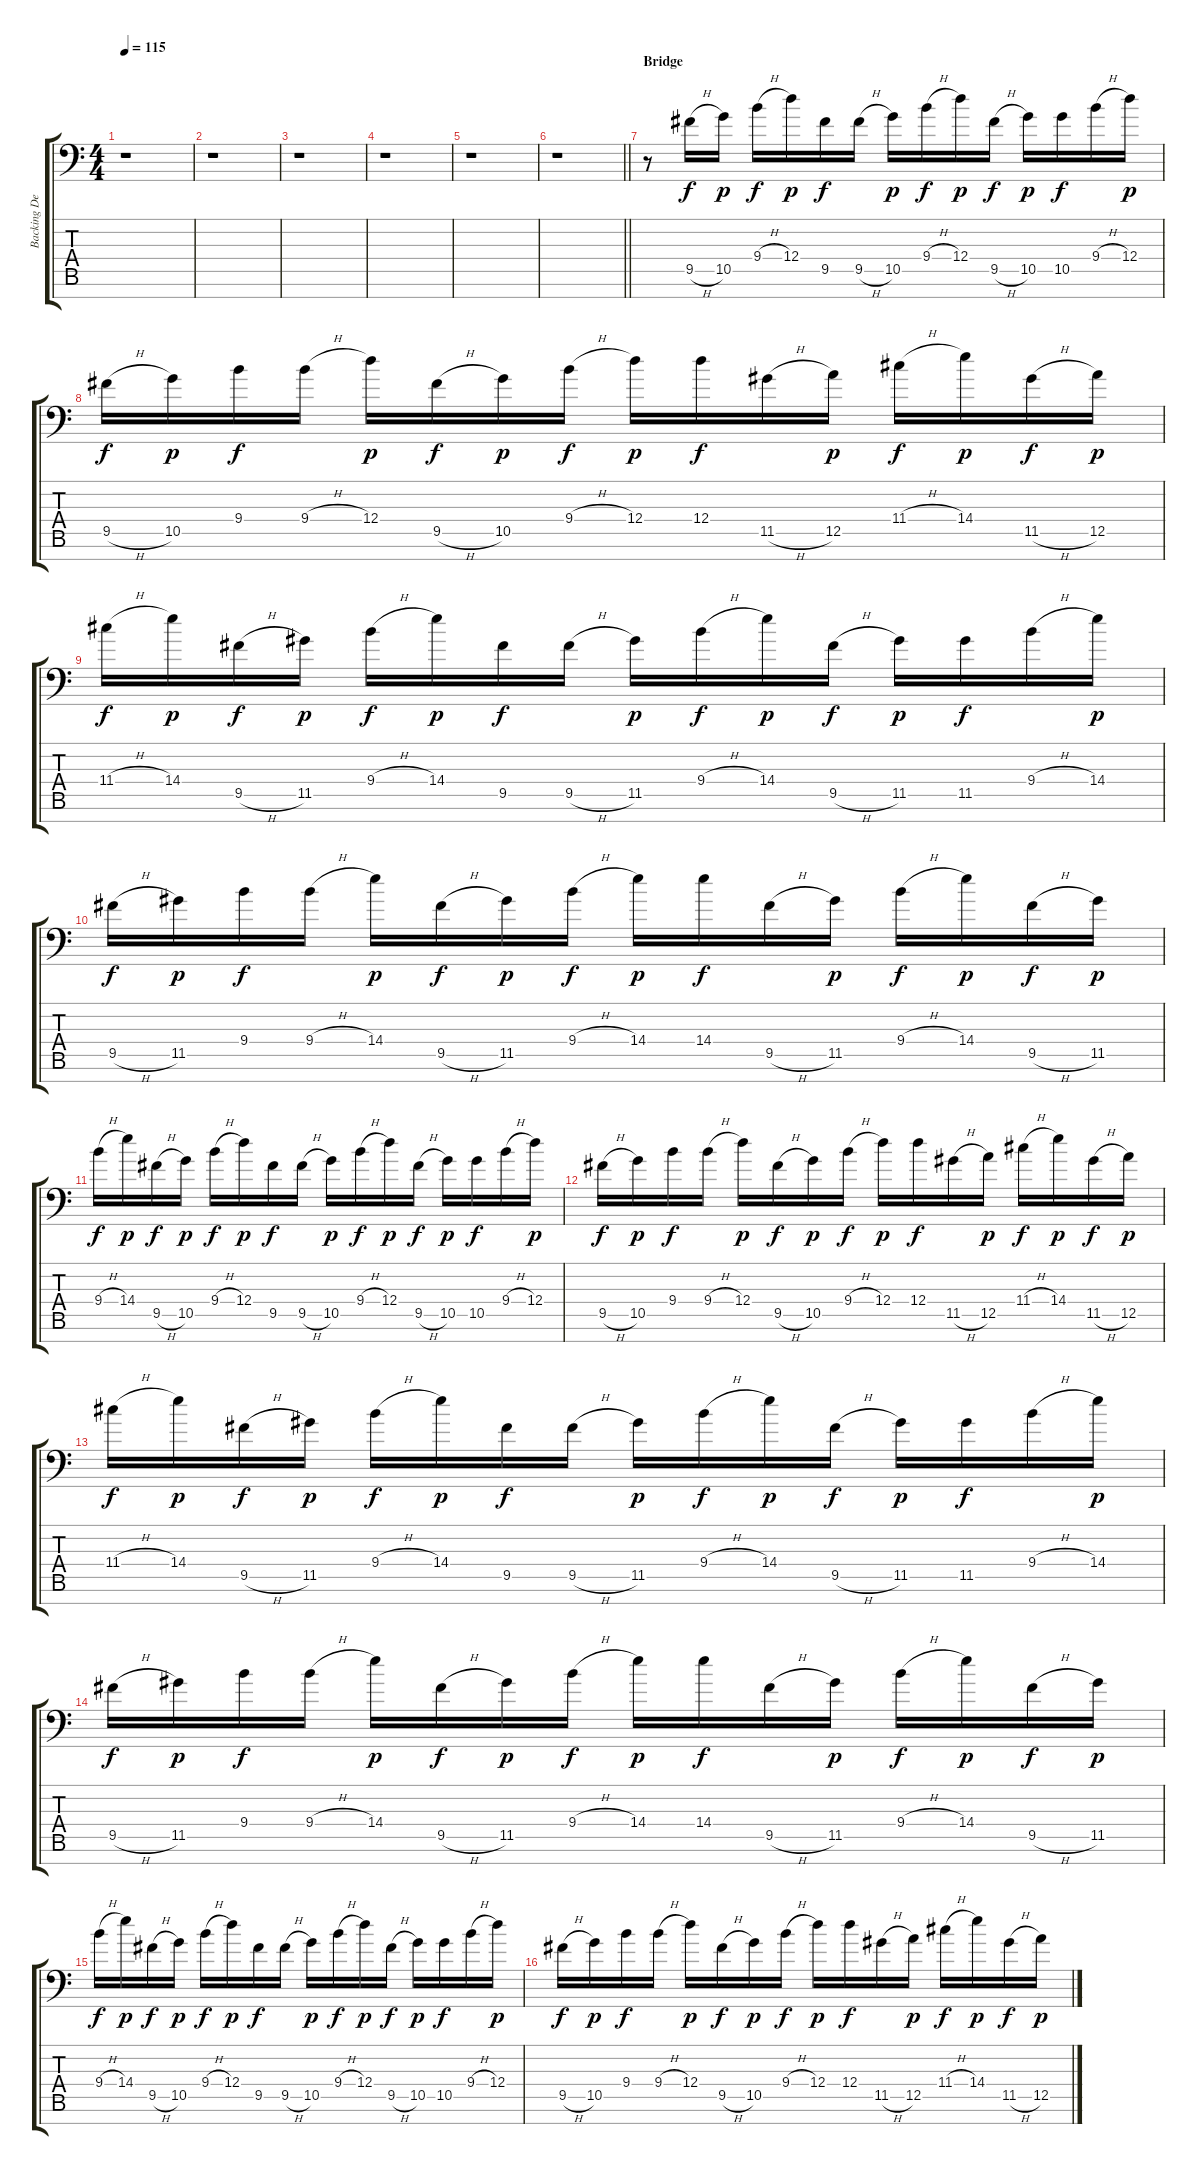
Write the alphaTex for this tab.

\track ("Backing Delay" "Backing De") {instrument electricguitarclean}
\staff {score tabs}
\tuning (E4 B3 G3 D3 A2 E2 C-1) {hide}
\ts (4 4)
\tempo 115
\clef f4
\ks c
r.1{dy f} |
r.1 |
r.1 |
r.1 |
r.1 |
\barLineRight lightlight
r.1 |
\section ("" "Bridge")
r.8 9.5{h}.16 10.5.16{dy p} 9.4{h}.16{dy f} 12.4.16{dy p} 9.5.16{dy f} 9.5{h}.16 10.5.16{dy p} 9.4{h}.16{dy f} 12.4.16{dy p} 9.5{h}.16{dy f} 10.5.16{dy p} 10.5.16{dy f} 9.4{h}.16 12.4.16{dy p} |
9.5{h}.16{dy f} 10.5.16{dy p} 9.4.16{dy f} 9.4{h}.16 12.4.16{dy p} 9.5{h}.16{dy f} 10.5.16{dy p} 9.4{h}.16{dy f} 12.4.16{dy p} 12.4.16{dy f} 11.5{h}.16 12.5.16{dy p} 11.4{h}.16{dy f} 14.4.16{dy p} 11.5{h}.16{dy f} 12.5.16{dy p} |
11.4{h}.16{dy f} 14.4.16{dy p} 9.5{h}.16{dy f} 11.5.16{dy p} 9.4{h}.16{dy f} 14.4.16{dy p} 9.5.16{dy f} 9.5{h}.16 11.5.16{dy p} 9.4{h}.16{dy f} 14.4.16{dy p} 9.5{h}.16{dy f} 11.5.16{dy p} 11.5.16{dy f} 9.4{h}.16 14.4.16{dy p} |
9.5{h}.16{dy f} 11.5.16{dy p} 9.4.16{dy f} 9.4{h}.16 14.4.16{dy p} 9.5{h}.16{dy f} 11.5.16{dy p} 9.4{h}.16{dy f} 14.4.16{dy p} 14.4.16{dy f} 9.5{h}.16 11.5.16{dy p} 9.4{h}.16{dy f} 14.4.16{dy p} 9.5{h}.16{dy f} 11.5.16{dy p} |
9.4{h}.16{dy f} 14.4.16{dy p} 9.5{h}.16{dy f} 10.5.16{dy p} 9.4{h}.16{dy f} 12.4.16{dy p} 9.5.16{dy f} 9.5{h}.16 10.5.16{dy p} 9.4{h}.16{dy f} 12.4.16{dy p} 9.5{h}.16{dy f} 10.5.16{dy p} 10.5.16{dy f} 9.4{h}.16 12.4.16{dy p} |
9.5{h}.16{dy f} 10.5.16{dy p} 9.4.16{dy f} 9.4{h}.16 12.4.16{dy p} 9.5{h}.16{dy f} 10.5.16{dy p} 9.4{h}.16{dy f} 12.4.16{dy p} 12.4.16{dy f} 11.5{h}.16 12.5.16{dy p} 11.4{h}.16{dy f} 14.4.16{dy p} 11.5{h}.16{dy f} 12.5.16{dy p} |
11.4{h}.16{dy f} 14.4.16{dy p} 9.5{h}.16{dy f} 11.5.16{dy p} 9.4{h}.16{dy f} 14.4.16{dy p} 9.5.16{dy f} 9.5{h}.16 11.5.16{dy p} 9.4{h}.16{dy f} 14.4.16{dy p} 9.5{h}.16{dy f} 11.5.16{dy p} 11.5.16{dy f} 9.4{h}.16 14.4.16{dy p} |
9.5{h}.16{dy f} 11.5.16{dy p} 9.4.16{dy f} 9.4{h}.16 14.4.16{dy p} 9.5{h}.16{dy f} 11.5.16{dy p} 9.4{h}.16{dy f} 14.4.16{dy p} 14.4.16{dy f} 9.5{h}.16 11.5.16{dy p} 9.4{h}.16{dy f} 14.4.16{dy p} 9.5{h}.16{dy f} 11.5.16{dy p} |
9.4{h}.16{dy f} 14.4.16{dy p} 9.5{h}.16{dy f} 10.5.16{dy p} 9.4{h}.16{dy f} 12.4.16{dy p} 9.5.16{dy f} 9.5{h}.16 10.5.16{dy p} 9.4{h}.16{dy f} 12.4.16{dy p} 9.5{h}.16{dy f} 10.5.16{dy p} 10.5.16{dy f} 9.4{h}.16 12.4.16{dy p} |
9.5{h}.16{dy f} 10.5.16{dy p} 9.4.16{dy f} 9.4{h}.16 12.4.16{dy p} 9.5{h}.16{dy f} 10.5.16{dy p} 9.4{h}.16{dy f} 12.4.16{dy p} 12.4.16{dy f} 11.5{h}.16 12.5.16{dy p} 11.4{h}.16{dy f} 14.4.16{dy p} 11.5{h}.16{dy f} 12.5.16{dy p}
